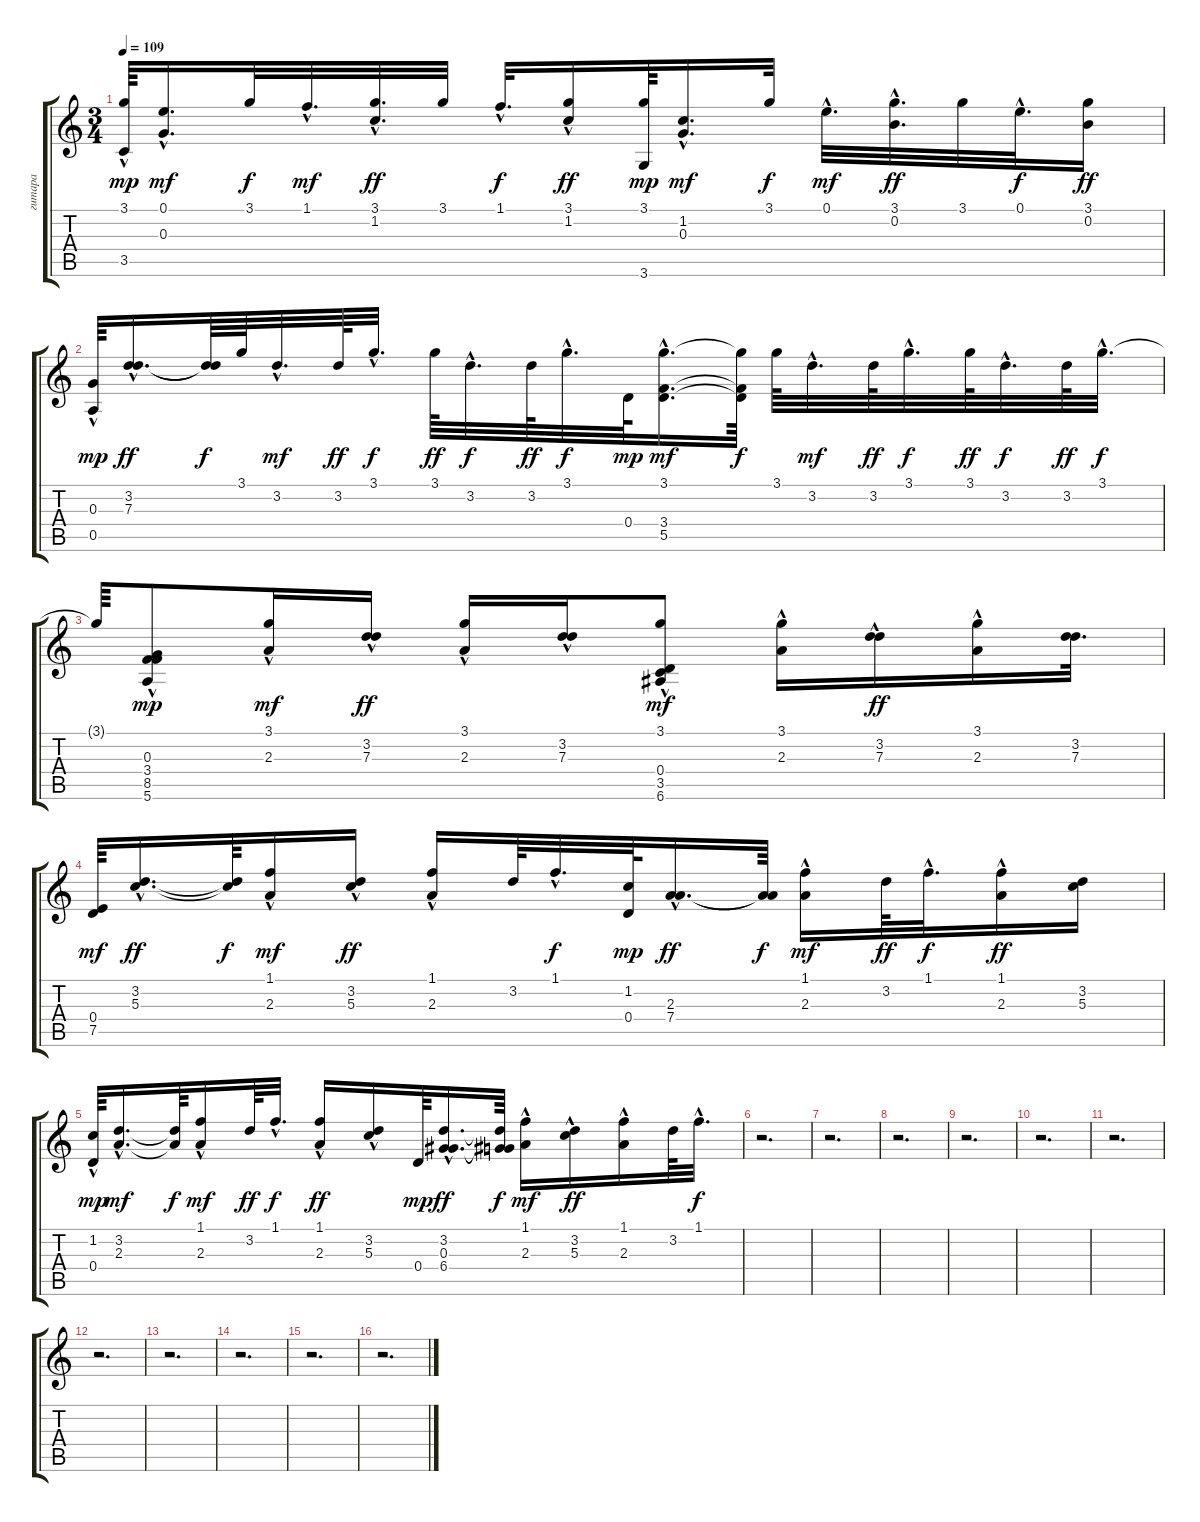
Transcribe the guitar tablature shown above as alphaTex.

\track ("гитара" "гитара") {instrument acousticguitarsteel}
\staff {score tabs}
\tuning (E4 B3 G3 D3 A2 E2) {hide}
\ts (3 4)
\tempo 109
\clef g2
\ks c
(3.1{hac} 3.5).64{dy mp} (0.1{hac} 0.3).16{d dy mf} 3.1.32{dy f} 1.1{hac}.32{d dy mf} (3.1{hac} 1.2).32{d dy ff} 3.1.32 1.1{hac}.32{d dy f} (3.1{hac} 1.2).16{dy ff} (3.1 3.6).64{dy mp} (1.2{hac} 0.3).16{d dy mf} 3.1.32{dy f} 0.1{hac}.32{d dy mf} (3.1{hac} 0.2).32{d dy ff} 3.1.32 0.1{hac}.32{d dy f} (3.1 0.2).16{dy ff} |
(0.3{hac} 0.5).64{dy mp} (3.2{hac} 7.3{hac}).16{d dy ff} (3.2{t} 7.3{t}).64{dy f} 3.1.64 3.2{hac}.32{d dy mf} 3.2.64{dy ff} 3.1{hac}.32{d dy f} 3.1.64{dy ff} 3.2{hac}.32{d dy f} 3.2.64{dy ff} 3.1{hac}.32{d dy f} 0.4.64{dy mp} (3.1{hac} 3.4{hac} 5.5{hac}).16{d dy mf} (3.1{t} 3.4{t} 5.5{t}).64{dy f} 3.1.64 3.2{hac}.32{d dy mf} 3.2.64{dy ff} 3.1{hac}.32{d dy f} 3.1.64{dy ff} 3.2{hac}.32{d dy f} 3.2.64{dy ff} 3.1{hac}.32{d dy f} |
3.1{t}.64 (0.3{hac} 3.4{hac} 8.5{hac} 5.6).8{dy mp} (3.1 2.3{hac}).16{dy mf} (3.2 7.3{hac}).16{dy ff} (3.1 2.3{hac}).16 (3.2 7.3{hac}).16 (3.1 0.4 3.5{hac} 6.6).8{dy mf} (3.1 2.3{hac}).16 (3.2 7.3{hac}).16{dy ff} (3.1 2.3{hac}).16 (3.2 7.3).32{d} |
(0.4 7.5).64{dy mf} (3.2{hac} 5.3{hac}).16{d dy ff} (3.2{t} 5.3{t}).64{dy f} (1.1 2.3{hac}).16{dy mf} (3.2 5.3{hac}).16{dy ff} (1.1 2.3{hac}).16 3.2.64 1.1{hac}.32{d dy f} (1.2 0.4).64{dy mp} (2.3{hac} 7.4{hac}).16{d dy ff} (2.3{t} 7.4{t}).64{dy f} (1.1 2.3{hac}).16{dy mf} 3.2.64{dy ff} 1.1{hac}.32{d dy f} (1.1 2.3{hac}).16{dy ff} (3.2 5.3).16 |
(1.2{hac} 0.4).64{dy mp volume 12} (3.2{hac} 2.3{hac}).16{d dy mf} (3.2{t} 2.3{t}).64{dy f} (1.1 2.3{hac}).16{dy mf volume 12} 3.2.64{dy ff volume 12} 1.1{hac}.32{d dy f volume 13} (1.1 2.3{hac}).16{dy ff volume 12} (3.2 5.3{hac}).16{volume 12} 0.4.64{dy mp volume 12} (3.2{hac} 0.3{hac} 6.4{hac}).16{d dy ff volume 12} (3.2{t} 0.3{t} 6.4{t}).64{dy f} (1.1 2.3{hac}).16{dy mf volume 12} (3.2 5.3{hac}).16{dy ff volume 11} (1.1 2.3{hac}).16{volume 10} 3.2.64{volume 7} 1.1{hac}.32{d dy f volume 6} |
r.2{d} |
r.2{d} |
r.2{d} |
r.2{d} |
r.2{d} |
r.2{d} |
r.2{d} |
r.2{d} |
r.2{d} |
r.2{d} |
r.2{d}
